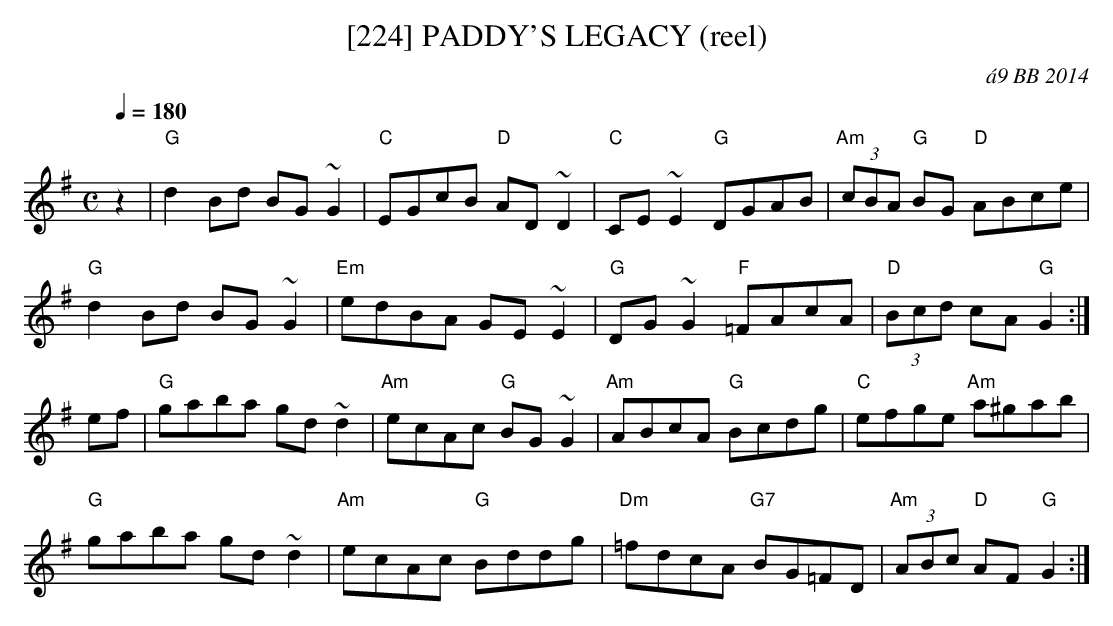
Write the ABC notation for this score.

X:1
T:[224] PADDY'S LEGACY (reel)
C:\'a9 BB 2014
Q:1/4=180
M:C
K:G
z2|"G"d2Bd BG~G2|"C"EGcB "D"AD~D2|"C"CE~E2 "G"DGAB|"Am"(3cBA "G"BG "D"ABce|
"G"d2Bd BG~G2|"Em"edBA GE~E2|"G"DG~G2 "F"=FAcA|"D"(3Bcd cA "G"G2:|
ef|"G"gaba gd~d2|"Am"ecAc "G"BG~G2|"Am"ABcA "G"Bcdg|"C"efge "Am"a^gab|
"G"gaba gd~d2|"Am"ecAc "G"Bddg|"Dm"=fdcA "G7"BG=FD|"Am"(3ABc "D"AF "G"G2 :|
